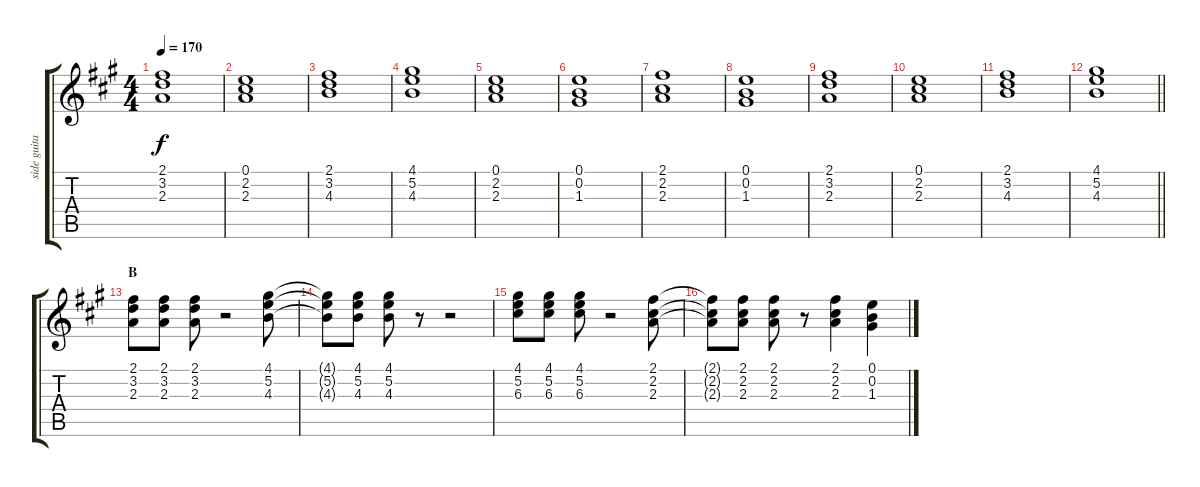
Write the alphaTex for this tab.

\track ("side guitar" "side guita") {instrument distortionguitar}
\staff {score tabs}
\tuning (E4 B3 G3 D3 A2 E2) {hide}
\ts (4 4)
\tempo 170
\clef g2
\ks a
(2.1 3.2 2.3).1{dy f} |
(0.1 2.2 2.3).1 |
(2.1 3.2 4.3).1 |
(4.1 5.2 4.3).1 |
(0.1 2.2 2.3).1 |
(0.1 0.2 1.3).1 |
(2.1 2.2 2.3).1 |
(0.1 0.2 1.3).1 |
(2.1 3.2 2.3).1 |
(0.1 2.2 2.3).1 |
(2.1 3.2 4.3).1 |
\barLineRight lightlight
(4.1 5.2 4.3).1 |
\section ("" "B")
(2.1 3.2 2.3).8 (2.1 3.2 2.3).8 (2.1 3.2 2.3).8 r.2 (4.1 5.2 4.3).8 |
(4.1{t} 5.2{t} 4.3{t}).8 (4.1 5.2 4.3).8 (4.1 5.2 4.3).8 r.8 r.2 |
(4.1 5.2 6.3).8 (4.1 5.2 6.3).8 (4.1 5.2 6.3).8 r.2 (2.1 2.2 2.3).8 |
(2.1{t} 2.2{t} 2.3{t}).8 (2.1 2.2 2.3).8 (2.1 2.2 2.3).8 r.8 (2.1 2.2 2.3).4 (0.1 0.2 1.3).4
